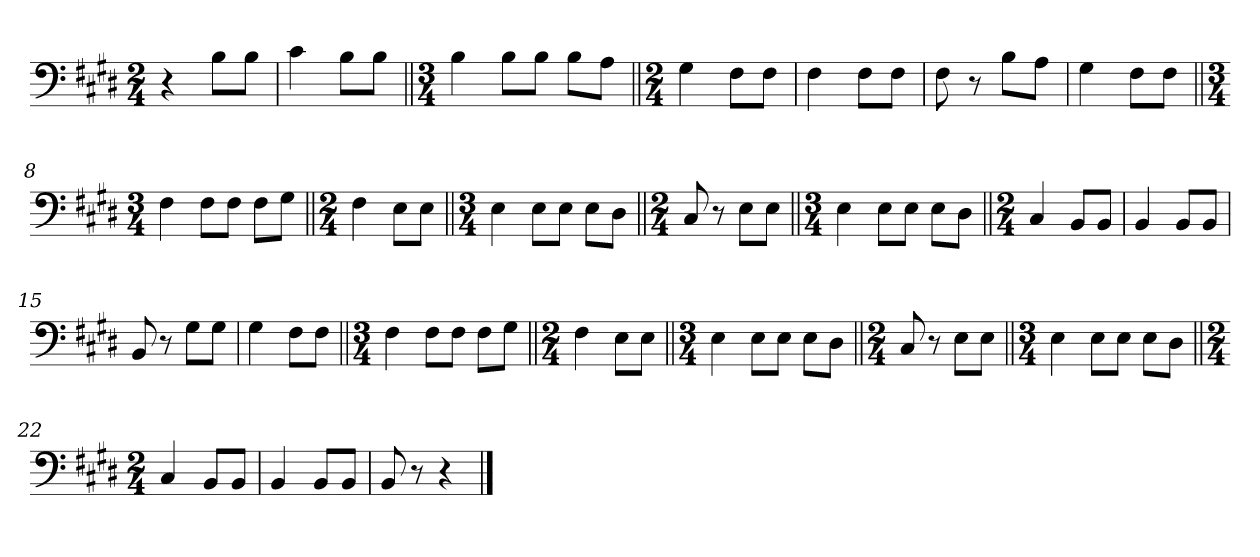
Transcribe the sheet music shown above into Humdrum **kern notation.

**kern
*part1
*staff1
*clefF4
*k[f#c#g#d#]
*M2/4
=1
4r
8B\L
8B\J
=2
4c#\
8B\L
8B\J
=3||
*M3/4
4B\
8B\L
8B\J
8B\L
8A\J
=4||
*M2/4
4G#\
8F#\L
8F#\J
=5
4F#\
8F#\L
8F#\J
=6
8F#\
8r
8B\L
8A\J
=7
4G#\
8F#\L
8F#\J
=8||
*M3/4
4F#\
8F#\L
8F#\J
8F#\L
8G#\J
=9||
*M2/4
4F#\
8E\L
8E\J
=10||
*M3/4
4E\
8E\L
8E\J
8E\L
8D#\J
=11||
*M2/4
8C#/
8r
8E\L
8E\J
=12||
*M3/4
4E\
8E\L
8E\J
8E\L
8D#\J
=13||
*M2/4
4C#/
8BB/L
8BB/J
=14
4BB/
8BB/L
8BB/J
=15
8BB/
8r
8G#\L
8G#\J
=16
4G#\
8F#\L
8F#\J
=17||
*M3/4
4F#\
8F#\L
8F#\J
8F#\L
8G#\J
=18||
*M2/4
4F#\
8E\L
8E\J
=19||
*M3/4
4E\
8E\L
8E\J
8E\L
8D#\J
=20||
*M2/4
8C#/
8r
8E\L
8E\J
=21||
*M3/4
4E\
8E\L
8E\J
8E\L
8D#\J
=22||
*M2/4
4C#/
8BB/L
8BB/J
=23
4BB/
8BB/L
8BB/J
=24
8BB/
8r
4r
==
*-
